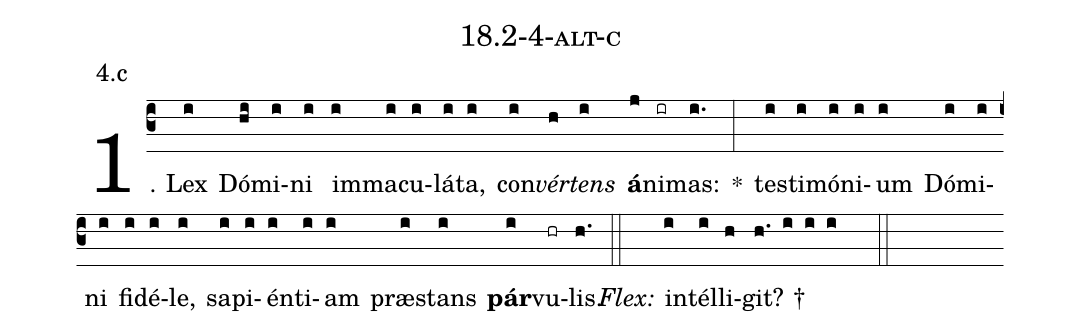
name: 18.2-4-alt-c;
annotation: 4.c;
%%
(c3)1. Lex(i) Dó(hi)mi(i)ni(i) im(i)ma(i)cu(i)lá(i)ta,(i) con(i)<i>vér</i>(h)<i>tens</i>(i) <b>á</b>(j)ni(ir)mas:(i.) *(:) tes(i)ti(i)mó(i)ni(i)um(i) Dó(i)mi(i)ni(i) fi(i)dé(i)le,(i) sa(i)pi(i)én(i)ti(i)am(i) præ(i)stans(i) <b>pár</b>(i)vu(hr)lis.(h.) (::)
<i>Flex:</i>()  in(i)tél(i)li(h)git? †(h. i i i  ::)

%E(i) u(i) o(i) u(i) a(i) e.(h.) (::)
